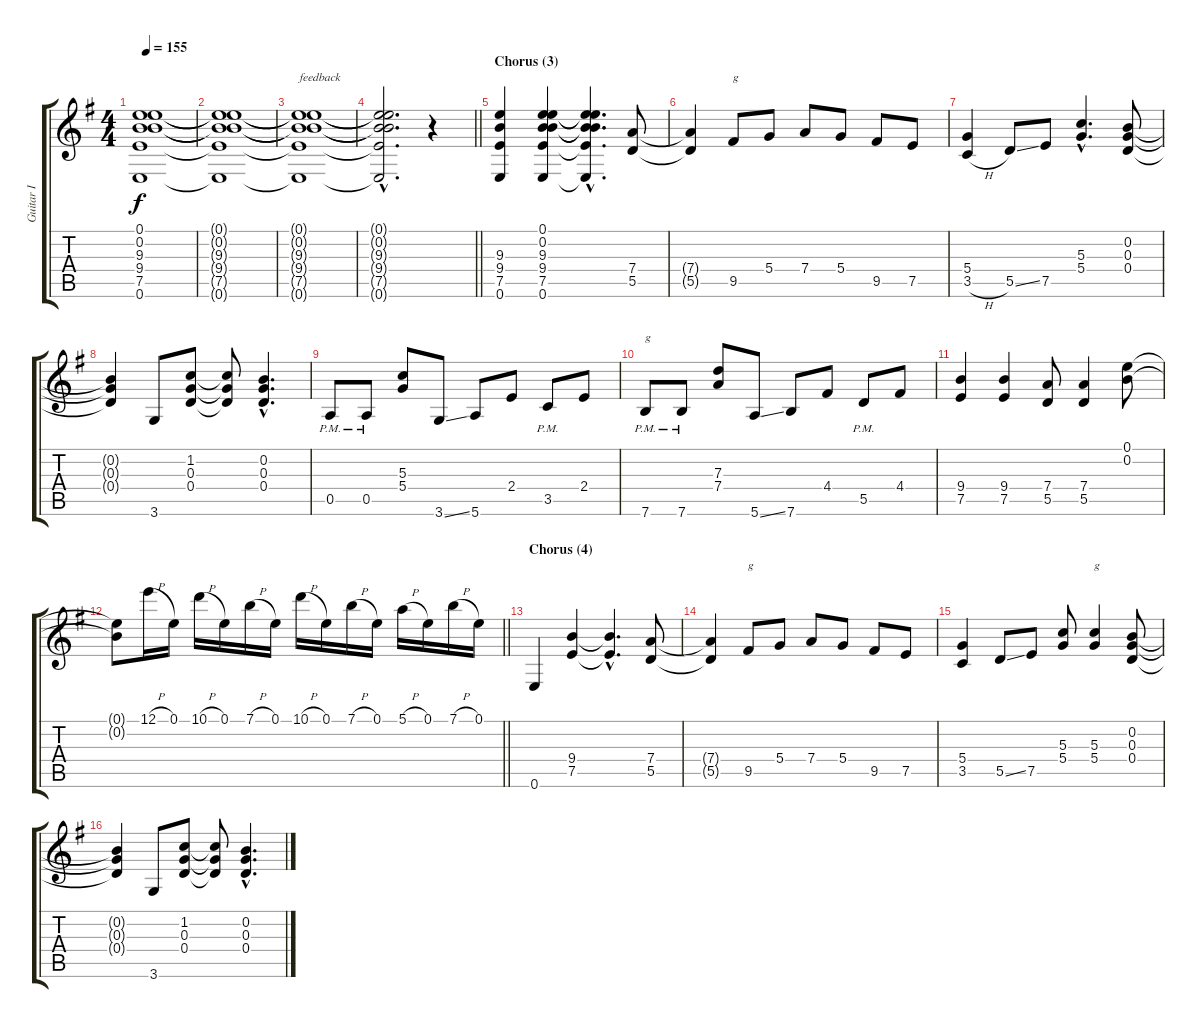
\track ("Guitar I" "Guitar I") {instrument distortionguitar}
\staff {score tabs}
\tuning (E4 B3 G3 D3 A2 E2) {hide}
\ts (4 4)
\tempo 155
\clef g2
\ks eminor
(0.1 0.2 9.3 9.4 7.5 0.6).1{dy f} |
(0.1{t} 0.2{t} 9.3{t} 9.4{t} 7.5{t} 0.6{t}).1 |
(0.1{t} 0.2{t} 9.3{t} 9.4{t} 7.5{t} 0.6{t}).1{txt "feedback"} |
\barLineRight lightlight
(0.1{hac t} 0.2{hac t} 9.3{hac t} 9.4{hac t} 7.5{hac t} 0.6{hac t}).2{d} r.4 |
\section ("" "Chorus (3)")
(9.3 9.4 7.5 0.6).4 (0.1 0.2 9.3 9.4 7.5 0.6).4 (0.1{hac t} 0.2{hac t} 9.3{hac t} 9.4{hac t} 7.5{hac t} 0.6{hac t}).4{d} (7.4 5.5).8 |
(7.4{t} 5.5{t}).4 9.5.8{txt "g"} 5.4.8 7.4.8 5.4.8 9.5.8 7.5.8 |
(5.4 3.5{h}).4 5.5{ss}.8 7.5.8 (5.3{hac} 5.4{hac}).4{d} (0.2 0.3 0.4).8 |
(0.2{t} 0.3{t} 0.4{t}).4 3.6.8 (1.2 0.3 0.4).8 (1.2{t} 0.3{t} 0.4{t}).8 (0.2{hac} 0.3{hac} 0.4{hac}).4{d} |
0.5{pm}.8 0.5{pm}.8 (5.3 5.4).8 3.6{ss}.8 5.6.8 2.4.8 3.5{pm}.8 2.4.8 |
7.6{pm}.8{txt "g"} 7.6{pm}.8 (7.3 7.4).8 5.6{ss}.8 7.6.8 4.4.8 5.5{pm}.8 4.4.8 |
(9.4 7.5).4 (9.4 7.5).4 (7.4 5.5).8 (7.4 5.5).4 (0.1 0.2).8 |
\barLineRight lightlight
(0.1{t} 0.2{t}).8 12.1{h}.16 0.1.16 10.1{h}.16 0.1.16 7.1{h}.16 0.1.16 10.1{h}.16 0.1.16 7.1{h}.16 0.1.16 5.1{h}.16 0.1.16 7.1{h}.16 0.1.16 |
\section ("" "Chorus (4)")
0.6.4 (9.4 7.5).4 (9.4{hac t} 7.5{hac t}).4{d} (7.4 5.5).8 |
(7.4{t} 5.5{t}).4 9.5.8{txt "g"} 5.4.8 7.4.8 5.4.8 9.5.8 7.5.8 |
(5.4 3.5).4 5.5{ss}.8 7.5.8 (5.3 5.4).8 (5.3 5.4).4{txt "g"} (0.2 0.3 0.4).8 |
(0.2{t} 0.3{t} 0.4{t}).4 3.6.8 (1.2 0.3 0.4).8 (1.2{t} 0.3{t} 0.4{t}).8 (0.2{hac} 0.3{hac} 0.4{hac}).4{d}
